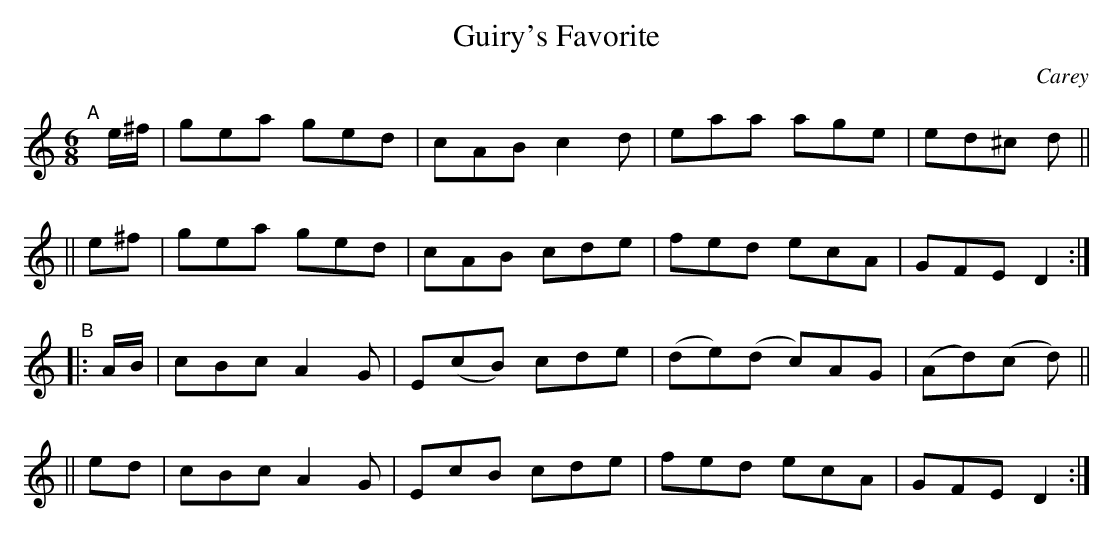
X:1
T: Guiry's Favorite
O: Carey
M: 6/8
L: 1/8
K: C
"^A"[|]\
 e/^f/ | gea ged | cAB c2d | eaa age | ed^c d ||
|| e^f | gea ged | cAB cde | fed ecA | GFE D2 :|
"^B"|:\
 A/B/ | cBc A2G | E(cB) cde | (de)(d c)AG | (Ad)(c d) ||
|| ed | cBc A2G | EcB   cde |  fed   ecA  |  GFE  D2  :|
